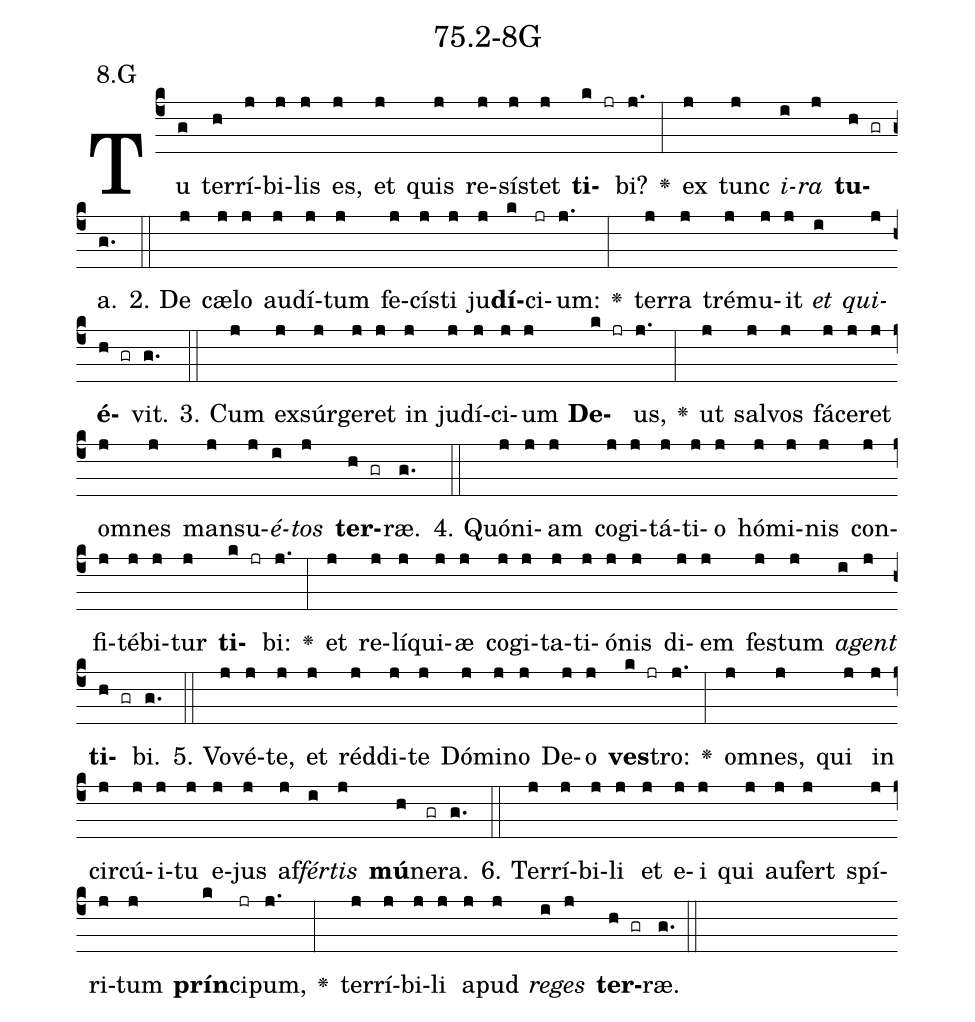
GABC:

name: 75.2-8G;
annotation: 8.G;
%%
(c4)Tu(g) ter(h)rí(j)bi(j)lis(j) es,(j) et(j) quis(j) re(j)sís(j)tet(j) <b>ti</b>(k jr)bi?(j.) <v>\greheightstar</v>(:) ex(j) tunc(j) <i>i</i>(i)<i>ra</i>(j) <b>tu</b>(h gr)a.(g.) (::)
2. De(j) cæ(j)lo(j) au(j)dí(j)tum(j) fe(j)cís(j)ti(j) ju(j)<b>dí</b>(k)ci(jr)um:(j.) <v>\greheightstar</v>(:) ter(j)ra(j) tré(j)mu(j)it(j) <i>et</i>(i) <i>qui</i>(j)<b>é</b>(h gr)vit.(g.) (::)
3. Cum(j) ex(j)súr(j)ge(j)ret(j) in(j) ju(j)dí(j)ci(j)um(j) <b>De</b>(k jr)us,(j.) <v>\greheightstar</v>(:) ut(j) sal(j)vos(j) fá(j)ce(j)ret(j) om(j)nes(j) man(j)su(j)<i>é</i>(i)<i>tos</i>(j) <b>ter</b>(h gr)ræ.(g.) (::)
4. Quón(j)i(j)am(j) co(j)gi(j)tá(j)ti(j)o(j) hó(j)mi(j)nis(j) con(j)fi(j)té(j)bi(j)tur(j) <b>ti</b>(k jr)bi:(j.) <v>\greheightstar</v>(:) et(j) re(j)lí(j)qui(j)æ(j) co(j)gi(j)ta(j)ti(j)ó(j)nis(j) di(j)em(j) fes(j)tum(j) <i>a</i>(i)<i>gent</i>(j) <b>ti</b>(h gr)bi.(g.) (::)
5. Vo(j)vé(j)te,(j) et(j) réd(j)di(j)te(j) Dó(j)mi(j)no(j) De(j)o(j) <b>ves</b>(k jr)tro:(j.) <v>\greheightstar</v>(:) om(j)nes,(j) qui(j) in(j) cir(j)cú(j)i(j)tu(j) e(j)jus(j) af(j)<i>fér</i>(i)<i>tis</i>(j) <b>mú</b>(h)ne(gr)ra.(g.) (::)
6. Ter(j)rí(j)bi(j)li(j) et(j) e(j)i(j) qui(j) au(j)fert(j) spí(j)ri(j)tum(j) <b>prín</b>(k)ci(jr)pum,(j.) <v>\greheightstar</v>(:) ter(j)rí(j)bi(j)li(j) a(j)pud(j) <i>re</i>(i)<i>ges</i>(j) <b>ter</b>(h gr)ræ.(g.) (::)
